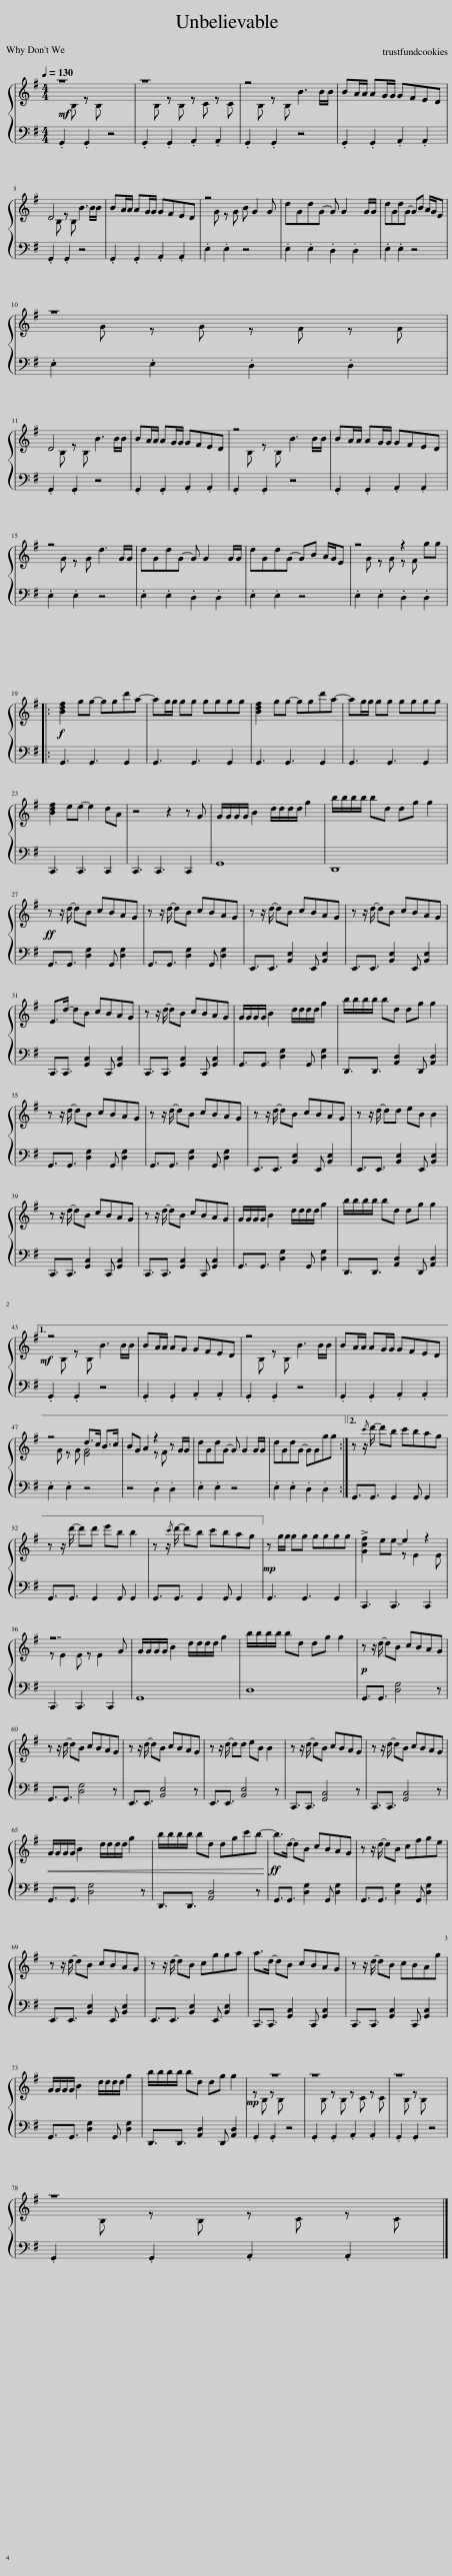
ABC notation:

X:1
%%score { ( 1 2 ) | 3 }
L:1/8
Q:1/4=130
M:4/4
I:linebreak $
K:G
V:1 treble
V:2 treble
V:3 bass
V:1
!mf! z8 | z8 | z4 B3 B/B/ | BA/A/ AG/G/ GFED |$ D4 B3 B/B/ | %5
 BA/A/ AG/G/ GFED | z4 B G2 G | dGdG- G G2 G/G/ | dGdG- GB A/G/E |$ z8 |$ %10
 D4 B3 B/B/ | BA/A/ AG/G/ GFED | z4 B3 B/B/ | BA/A/ AG/G/ GFED |$ z4 d3 G/G/ | %15
 dGdG- G G2 G/G/ | dGdG- GB A/G/E | z4 z2 gg |:$!f! [Bdf]2 gg- ggd'a- | ag/g/ gg gggg | %20
 [Bdf]2 gg- ggd'a- | ag/g/ gg gggg |$ [Bdf]2 ee- e2 dA | z4 z2 z G | G/G/G/G/ B2 d/d/d/d/ g2 | %25
 b/b/b/b/ bd dg g2 |$!ff! z z/ d/- dB cBAG | z z/ d/- dB cBAG | z z/ d/- dB cBAG | z z/ d/- dB cBAG |$ %30
 E>d- dB cBAG | z z/ d/- dB cBAG | G/G/G/G/ B2 d/d/d/d/ g2 | b/b/b/b/ bd dg g2 |$ z z/ d/- dB cBAG | %35
 z z/ d/- dB cBAG | z z/ d/- dB cBAG | z z/ d/- dd eB B2 |$ z z/ d/- dB cBAG | z z/ d/- dB cBAG | %40
 G/G/G/G/ B2 d/d/d/d/ g2 | b/b/b/b/ bd dg g2 |1$!mf! z4 B3 B/B/ | BA/A/ AG GFED | z4 B3 B/B/ | %45
 BA/A/ AG/G/ GFED |$ z4 d>c B>c | BG A2 z2 z G/G/ | dGdG- G G2 G/G/ | dGdG- GGgg :|2 %50
 z z/{/c'} d'/- d'b c'bag |$ z z/ d'/- d'd' e'b b2 | z z/{/c'} d'/- d'b c'bag ||!mp! z g/g/ gg gggg | !>![Gcf]2 ee- e2 z2 |$ %55
 z7 G | G/G/G/G/ B2 d/d/d/d/ g2 | b/b/b/b/ bd dg g2 |!p! z z/ d/- dB cBAG |$ z z/ d/- dB cBAG | %60
 z z/ d/- dB cBAG | z z/ d/- dd eB B2 | z z/ d/- dB cBAG | z z/ d/- dB cBAG |$!<(! G/G/G/G/ B2 d/d/d/d/ g2 | %65
 b/b/b/b/ bd dgc'b-!<)! |!ff! b>d- dB cBAG | z z/ d/- dB cfge |$ z z/ d/- dB cBAG | z z/ d/- dB cgga | %70
 a>d- dB cBAG | z z/ d/- dB cBAg |$ G/G/G/G/ B2 d/d/d/d/ g2 | b/b/b/b/ bd dg g2 |!mp! z8 | %75
 z8 | z8 |$ z8 |] %78
V:2
 x B, z B, x4 | x B, z B, z C z C | x B, z B, x4 | x8 |$ x B, z B, x4 | %5
 x8 | x G z G x4 | x8 | x8 |$ x G z G z F z F |$ %10
 x B, z B, x4 | x8 | x B, z B, x4 | x8 |$ x G z G x4 | %15
 x8 | x8 | x G z G z F x2 |:$ x8 | x8 | %20
 x8 | x8 |$ x8 | x8 | x8 | %25
 x8 |$ x8 | x8 | x8 | x8 |$ %30
 x8 | x8 | x8 | x8 |$ x8 | %35
 x8 | x8 | x8 |$ x8 | x8 | %40
 x8 | x8 |1$ x B, z B, x4 | x8 | x B, z B, x4 | %45
 x8 |$ x G z G [EG]4 | x4 z F x2 | x8 | x8 :|2 %50
 x8 |$ x8 | x8 || x8 | x4 z E2 E |$ %55
 z E2 E z E2 x | x8 | x8 | x8 |$ x8 | %60
 x8 | x8 | x8 | x8 |$ x8 | %65
 x8 | x8 | x8 |$ x8 | x8 | %70
 x8 | x8 |$ x8 | x8 | z B, z B, x4 | %75
 x B, z B, z C z C | x B, z B, x4 |$ x B, z B, z C z C |] %78
V:3
 .G,,2 .G,,2 z4 | .G,,2 .G,,2 .A,,2 .A,,2 | .G,,2 .G,,2 z4 | .G,,2 .G,,2 .A,,2 .A,,2 |$ .G,,2 .G,,2 z4 | %5
 .G,,2 .G,,2 .A,,2 .A,,2 | .E,2 .E,2 z4 | .E,2 .E,2 .D,2 .D,2 | .E,2 .E,2 z4 |$ .E,2 .E,2 .D,2 .D,2 |$ %10
 .G,,2 .G,,2 z4 | .G,,2 .G,,2 .A,,2 .A,,2 | .G,,2 .G,,2 z4 | .G,,2 .G,,2 .A,,2 .A,,2 |$ .E,2 .E,2 z4 | %15
 .E,2 .E,2 .D,2 .D,2 | .E,2 .E,2 z4 | .E,2 .E,2 .D,2 .D,2 |:$ G,,3 G,,3 G,,2 | G,,3 G,,3 G,,2 | %20
 G,,3 G,,3 G,,2 | G,,3 G,,3 G,,2 |$ C,,3 C,,3 C,,2 | C,,3 C,,3 C,,2 | G,,8 | %25
 D,,8 |$ G,,3/2G,,3/2 [D,G,]2 G,, [D,G,]2 | G,,3/2G,,3/2 [D,G,]2 G,, [D,G,]2 | E,,3/2E,,3/2 [B,,E,]2 E,, [B,,E,]2 | E,,3/2E,,3/2 [B,,E,]2 E,, [B,,E,]2 |$ %30
 C,,3/2C,,3/2 [G,,C,]2 C,, [G,,C,]2 | C,,3/2C,,3/2 [G,,C,]2 C,, [G,,C,]2 | G,,3/2G,,3/2 [D,G,]2 G,, [D,G,]2 | D,,3/2D,,3/2 [A,,D,]2 D,, [A,,D,]2 |$ G,,3/2G,,3/2 [D,G,]2 G,, [D,G,]2 | %35
 G,,3/2G,,3/2 [D,G,]2 G,, [D,G,]2 | E,,3/2E,,3/2 [B,,E,]2 E,, [B,,E,]2 | E,,3/2E,,3/2 [B,,E,]2 E,, [B,,E,]2 |$ C,,3/2C,,3/2 [G,,C,]2 C,, [G,,C,]2 | C,,3/2C,,3/2 [G,,C,]2 C,, [G,,C,]2 | %40
 G,,3/2G,,3/2 [D,G,]2 G,, [D,G,]2 | D,,3/2D,,3/2 [A,,D,]2 D,, [A,,D,]2 |1$ .G,,2 .G,,2 z4 | .G,,2 .G,,2 .A,,2 .A,,2 | .G,,2 .G,,2 z4 | %45
 .G,,2 .G,,2 .A,,2 .A,,2 |$ .E,2 .E,2 z4 | z4 .D,2 .D,2 | .E,2 .E,2 z4 | .E,2 .E,2 .D,2 .D,2 :|2 %50
 G,,3/2G,,3/2 G,,2 G,, G,,2 |$ G,,3/2G,,3/2 G,,2 G,, G,,2 | G,,3/2G,,3/2 G,,2 G,, G,,2 || G,,3 G,,3 G,,2 | C,,3 C,,3 C,,2 |$ %55
 C,,3 C,,3 C,,2 | G,,8 | D,8 | G,,3/2G,,3/2 [D,G,]4 z |$ G,,3/2G,,3/2 [D,G,]4 z | %60
 E,,3/2E,,3/2 [B,,E,]4 z | E,,3/2E,,3/2 [B,,E,]4 z | C,,3/2C,,3/2 [G,,C,]4 z | C,,3/2C,,3/2 [G,,C,]4 z |$ G,,3/2G,,3/2 [D,G,]4 z | %65
 D,,3/2D,,3/2 [A,,D,]4 z | G,,3/2G,,3/2 [D,G,]2 G,, [D,G,]2 | G,,3/2G,,3/2 [D,G,]2 G,, [D,G,]2 |$ E,,3/2E,,3/2 [B,,E,]2 E,, [B,,E,]2 | E,,3/2E,,3/2 [B,,E,]2 E,, [B,,E,]2 | %70
 C,,3/2C,,3/2 [G,,C,]2 C,, [G,,C,]2 | C,,3/2C,,3/2 [G,,C,]2 C,, [G,,C,]2 |$ G,,3/2G,,3/2 [D,G,]2 G,, [D,G,]2 | D,,3/2D,,3/2 [A,,D,]2 D,, [A,,D,]2 | .G,,2 .G,,2 z4 | %75
 .G,,2 .G,,2 .A,,2 .A,,2 | .G,,2 .G,,2 z4 |$ .G,,2 .G,,2 .A,,2 .A,,2 |] %78
